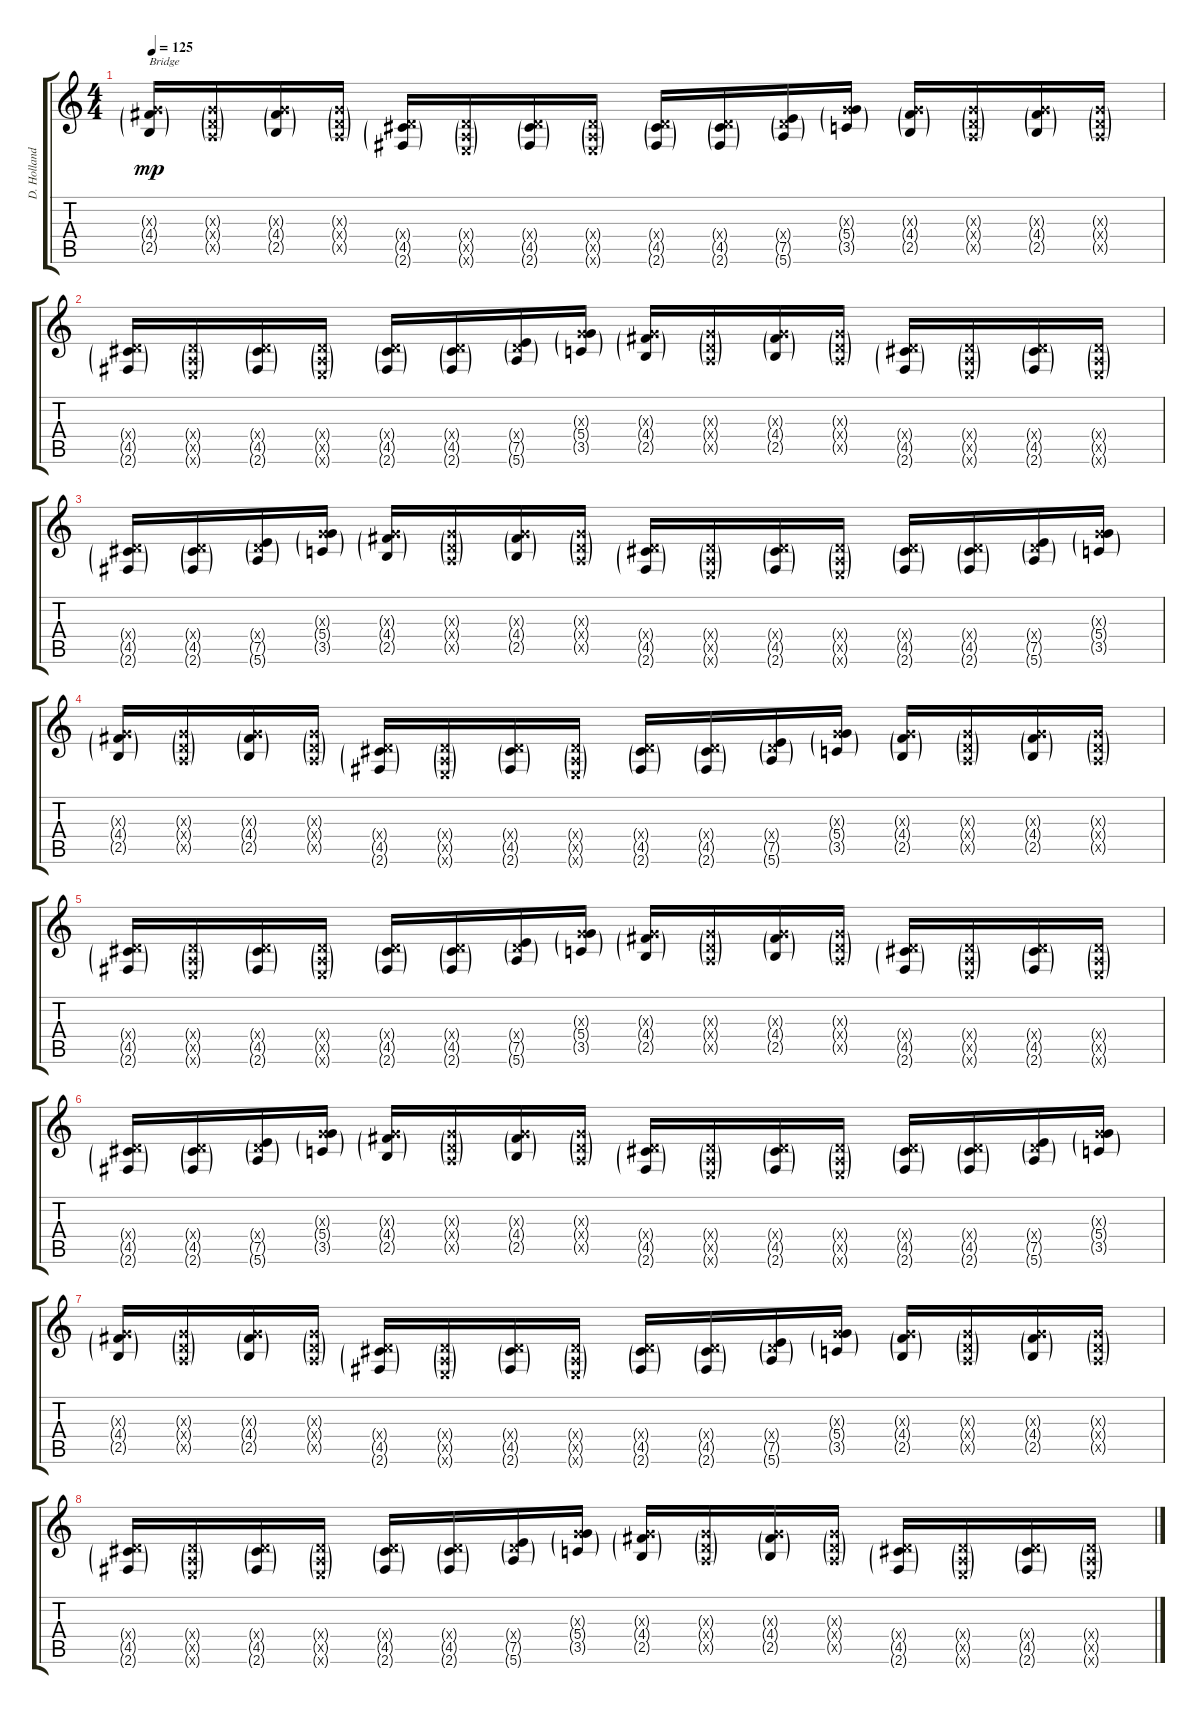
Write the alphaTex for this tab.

\track ("D. Holland" "D. Holland") {instrument distortionguitar}
\staff {score tabs}
\tuning (E4 B3 G3 D3 A2 E2) {hide}
\ts (4 4)
\tempo 125
\clef g2
\ks c
(0.3{g x} 4.4{g} 2.5{g}).16{txt "Bridge" dy mp} (0.3{g x} 0.4{g x} 0.5{g x}).16 (0.3{g x} 4.4{g} 2.5{g}).16 (0.3{g x} 0.4{g x} 0.5{g x}).16 (0.4{g x} 4.5{g} 2.6{g}).16 (0.4{g x} 0.5{g x} 0.6{g x}).16 (0.4{g x} 4.5{g} 2.6{g}).16 (0.4{g x} 0.5{g x} 0.6{g x}).16 (0.4{g x} 4.5{g} 2.6{g}).16 (0.4{g x} 4.5{g} 2.6{g}).16 (0.4{g x} 7.5{g} 5.6{g}).16 (0.3{g x} 5.4{g} 3.5{g}).16 (0.3{g x} 4.4{g} 2.5{g}).16 (0.3{g x} 0.4{g x} 0.5{g x}).16 (0.3{g x} 4.4{g} 2.5{g}).16 (0.3{g x} 0.4{g x} 0.5{g x}).16 |
(0.4{g x} 4.5{g} 2.6{g}).16 (0.4{g x} 0.5{g x} 0.6{g x}).16 (0.4{g x} 4.5{g} 2.6{g}).16 (0.4{g x} 0.5{g x} 0.6{g x}).16 (0.4{g x} 4.5{g} 2.6{g}).16 (0.4{g x} 4.5{g} 2.6{g}).16 (0.4{g x} 7.5{g} 5.6{g}).16 (0.3{g x} 5.4{g} 3.5{g}).16 (0.3{g x} 4.4{g} 2.5{g}).16 (0.3{g x} 0.4{g x} 0.5{g x}).16 (0.3{g x} 4.4{g} 2.5{g}).16 (0.3{g x} 0.4{g x} 0.5{g x}).16 (0.4{g x} 4.5{g} 2.6{g}).16 (0.4{g x} 0.5{g x} 0.6{g x}).16 (0.4{g x} 4.5{g} 2.6{g}).16 (0.4{g x} 0.5{g x} 0.6{g x}).16 |
(0.4{g x} 4.5{g} 2.6{g}).16 (0.4{g x} 4.5{g} 2.6{g}).16 (0.4{g x} 7.5{g} 5.6{g}).16 (0.3{g x} 5.4{g} 3.5{g}).16 (0.3{g x} 4.4{g} 2.5{g}).16 (0.3{g x} 0.4{g x} 0.5{g x}).16 (0.3{g x} 4.4{g} 2.5{g}).16 (0.3{g x} 0.4{g x} 0.5{g x}).16 (0.4{g x} 4.5{g} 2.6{g}).16 (0.4{g x} 0.5{g x} 0.6{g x}).16 (0.4{g x} 4.5{g} 2.6{g}).16 (0.4{g x} 0.5{g x} 0.6{g x}).16 (0.4{g x} 4.5{g} 2.6{g}).16 (0.4{g x} 4.5{g} 2.6{g}).16 (0.4{g x} 7.5{g} 5.6{g}).16 (0.3{g x} 5.4{g} 3.5{g}).16 |
(0.3{g x} 4.4{g} 2.5{g}).16 (0.3{g x} 0.4{g x} 0.5{g x}).16 (0.3{g x} 4.4{g} 2.5{g}).16 (0.3{g x} 0.4{g x} 0.5{g x}).16 (0.4{g x} 4.5{g} 2.6{g}).16 (0.4{g x} 0.5{g x} 0.6{g x}).16 (0.4{g x} 4.5{g} 2.6{g}).16 (0.4{g x} 0.5{g x} 0.6{g x}).16 (0.4{g x} 4.5{g} 2.6{g}).16 (0.4{g x} 4.5{g} 2.6{g}).16 (0.4{g x} 7.5{g} 5.6{g}).16 (0.3{g x} 5.4{g} 3.5{g}).16 (0.3{g x} 4.4{g} 2.5{g}).16 (0.3{g x} 0.4{g x} 0.5{g x}).16 (0.3{g x} 4.4{g} 2.5{g}).16 (0.3{g x} 0.4{g x} 0.5{g x}).16 |
(0.4{g x} 4.5{g} 2.6{g}).16 (0.4{g x} 0.5{g x} 0.6{g x}).16 (0.4{g x} 4.5{g} 2.6{g}).16 (0.4{g x} 0.5{g x} 0.6{g x}).16 (0.4{g x} 4.5{g} 2.6{g}).16 (0.4{g x} 4.5{g} 2.6{g}).16 (0.4{g x} 7.5{g} 5.6{g}).16 (0.3{g x} 5.4{g} 3.5{g}).16 (0.3{g x} 4.4{g} 2.5{g}).16 (0.3{g x} 0.4{g x} 0.5{g x}).16 (0.3{g x} 4.4{g} 2.5{g}).16 (0.3{g x} 0.4{g x} 0.5{g x}).16 (0.4{g x} 4.5{g} 2.6{g}).16 (0.4{g x} 0.5{g x} 0.6{g x}).16 (0.4{g x} 4.5{g} 2.6{g}).16 (0.4{g x} 0.5{g x} 0.6{g x}).16 |
(0.4{g x} 4.5{g} 2.6{g}).16 (0.4{g x} 4.5{g} 2.6{g}).16 (0.4{g x} 7.5{g} 5.6{g}).16 (0.3{g x} 5.4{g} 3.5{g}).16 (0.3{g x} 4.4{g} 2.5{g}).16 (0.3{g x} 0.4{g x} 0.5{g x}).16 (0.3{g x} 4.4{g} 2.5{g}).16 (0.3{g x} 0.4{g x} 0.5{g x}).16 (0.4{g x} 4.5{g} 2.6{g}).16 (0.4{g x} 0.5{g x} 0.6{g x}).16 (0.4{g x} 4.5{g} 2.6{g}).16 (0.4{g x} 0.5{g x} 0.6{g x}).16 (0.4{g x} 4.5{g} 2.6{g}).16 (0.4{g x} 4.5{g} 2.6{g}).16 (0.4{g x} 7.5{g} 5.6{g}).16 (0.3{g x} 5.4{g} 3.5{g}).16 |
(0.3{g x} 4.4{g} 2.5{g}).16 (0.3{g x} 0.4{g x} 0.5{g x}).16 (0.3{g x} 4.4{g} 2.5{g}).16 (0.3{g x} 0.4{g x} 0.5{g x}).16 (0.4{g x} 4.5{g} 2.6{g}).16 (0.4{g x} 0.5{g x} 0.6{g x}).16 (0.4{g x} 4.5{g} 2.6{g}).16 (0.4{g x} 0.5{g x} 0.6{g x}).16 (0.4{g x} 4.5{g} 2.6{g}).16 (0.4{g x} 4.5{g} 2.6{g}).16 (0.4{g x} 7.5{g} 5.6{g}).16 (0.3{g x} 5.4{g} 3.5{g}).16 (0.3{g x} 4.4{g} 2.5{g}).16 (0.3{g x} 0.4{g x} 0.5{g x}).16 (0.3{g x} 4.4{g} 2.5{g}).16 (0.3{g x} 0.4{g x} 0.5{g x}).16 |
(0.4{g x} 4.5{g} 2.6{g}).16 (0.4{g x} 0.5{g x} 0.6{g x}).16 (0.4{g x} 4.5{g} 2.6{g}).16 (0.4{g x} 0.5{g x} 0.6{g x}).16 (0.4{g x} 4.5{g} 2.6{g}).16 (0.4{g x} 4.5{g} 2.6{g}).16 (0.4{g x} 7.5{g} 5.6{g}).16 (0.3{g x} 5.4{g} 3.5{g}).16 (0.3{g x} 4.4{g} 2.5{g}).16 (0.3{g x} 0.4{g x} 0.5{g x}).16 (0.3{g x} 4.4{g} 2.5{g}).16 (0.3{g x} 0.4{g x} 0.5{g x}).16 (0.4{g x} 4.5{g} 2.6{g}).16 (0.4{g x} 0.5{g x} 0.6{g x}).16 (0.4{g x} 4.5{g} 2.6{g}).16 (0.4{g x} 0.5{g x} 0.6{g x}).16
